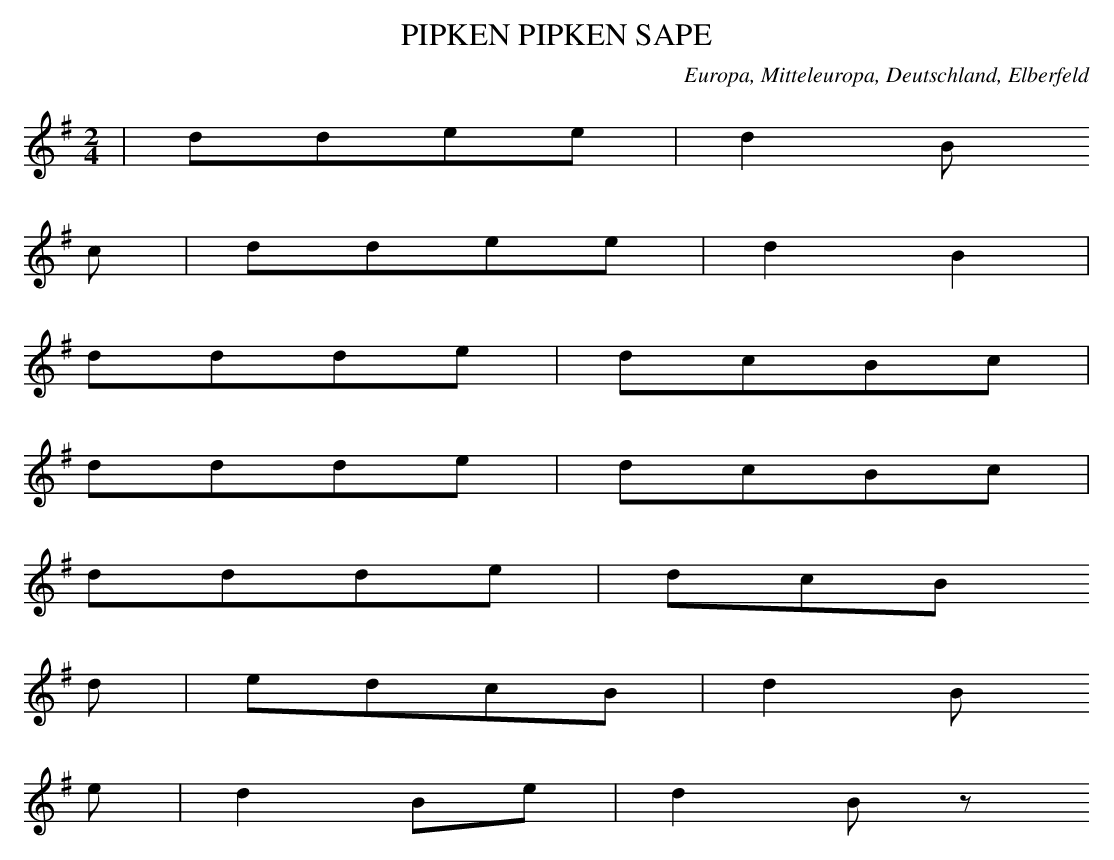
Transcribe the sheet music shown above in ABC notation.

X:1
T: PIPKEN PIPKEN SAPE
O: Europa, Mitteleuropa, Deutschland, Elberfeld
M: 2/4
L: 1/8
K: G
 | ddee | d2B
c | ddee | d2B2 |
ddde | dcBc |
ddde | dcBc |
ddde | dcB
d | edcB | d2B
e | d2Be | d2Bz
